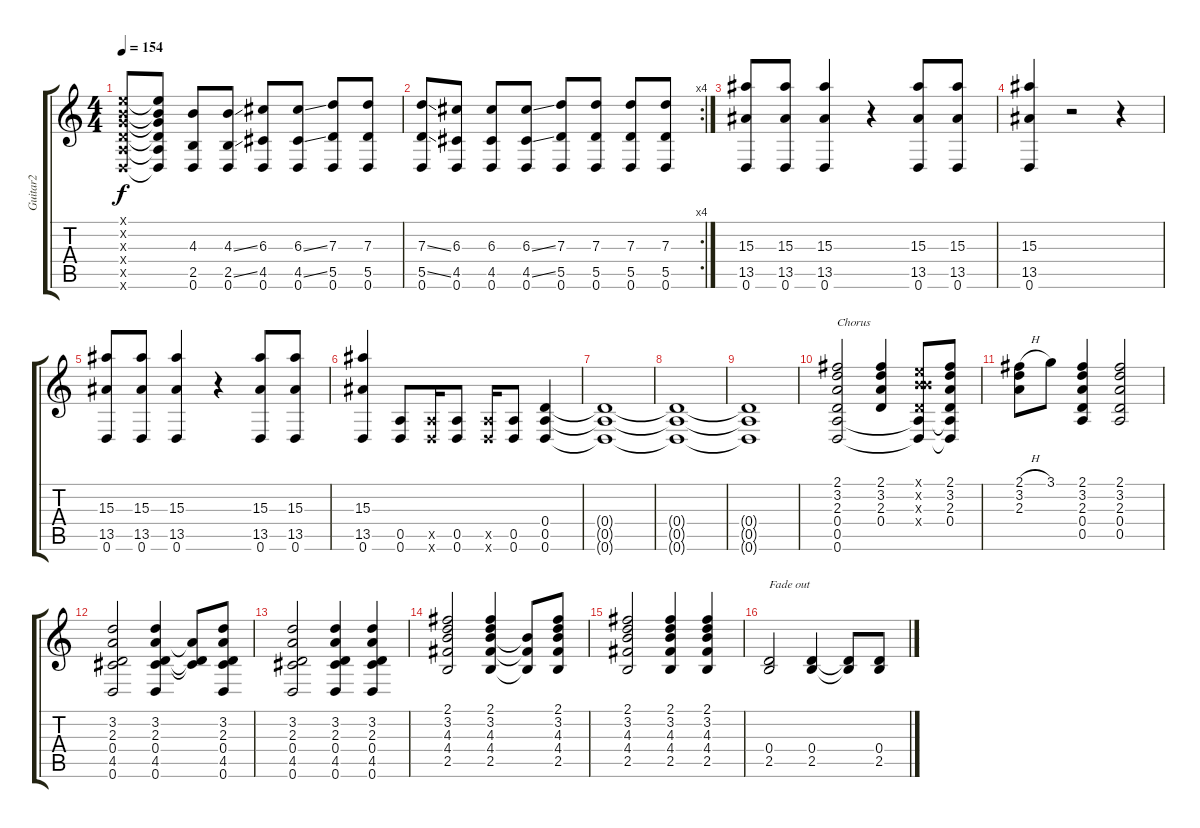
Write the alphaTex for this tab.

\track ("Guitar2" "Guitar2") {instrument distortionguitar}
\staff {score tabs}
\tuning (E4 B3 G3 D3 A2 D2) {hide}
\ts (4 4)
\tempo 154
\clef g2
\ks c
(0.1{x} 0.2{x} 0.3{x} 0.4{x} 0.5{x} 0.6{x}).8{dy f} (0.1{t} 0.2{t} 0.3{t} 0.4{t} 0.5{t} 0.6{t}).8 (4.3 2.5 0.6).8 (4.3{ss} 2.5{ss} 0.6).8 (6.3 4.5 0.6).8 (6.3{ss} 4.5{ss} 0.6).8 (7.3 5.5 0.6).8 (7.3 5.5 0.6).8 |
\rc 4
(7.3{ss} 5.5{ss} 0.6).8 (6.3 4.5 0.6).8 (6.3 4.5 0.6).8 (6.3{ss} 4.5{ss} 0.6).8 (7.3 5.5 0.6).8 (7.3 5.5 0.6).8 (7.3 5.5 0.6).8 (7.3 5.5 0.6).8 |
(15.3 13.5 0.6).8 (15.3 13.5 0.6).8 (15.3 13.5 0.6).4 r.4 (15.3 13.5 0.6).8 (15.3 13.5 0.6).8 |
(15.3 13.5 0.6).4 r.2 r.4 |
(15.3 13.5 0.6).8 (15.3 13.5 0.6).8 (15.3 13.5 0.6).4 r.4 (15.3 13.5 0.6).8 (15.3 13.5 0.6).8 |
(15.3 13.5 0.6).4 (0.5 0.6).8 (0.5{x} 0.6{x}).16 (0.5 0.6).8 (0.5{x} 0.6{x}).16 (0.5 0.6).8 (0.4 0.5 0.6).4 |
(0.4{t} 0.5{t} 0.6{t}).1 |
(0.4{t} 0.5{t} 0.6{t}).1 |
(0.4{t} 0.5{t} 0.6{t}).1 |
(2.1 3.2 2.3 0.4 0.5 0.6).2{txt "Chorus" instrument electricguitarclean} (2.1 3.2 2.3 0.4).4 (0.1{x} 0.2{x} 4.3{x} 0.4{x} 0.5{t} 0.6{t}).8 (2.1 3.2 2.3 0.4 0.5{t} 0.6{t}).8 |
(2.1{h} 3.2 2.3).8 3.1.8 (2.1 3.2 2.3 0.4 0.5).4 (2.1 3.2 2.3 0.4 0.5).2 |
(3.2 2.3 0.4 4.5 0.6).2 (3.2 2.3 0.4 4.5 0.6).4 (2.3{t} 0.4{t} 4.5{t}).8 (3.2 2.3 0.4 4.5 0.6).8 |
(3.2 2.3 0.4 4.5 0.6).2 (3.2 2.3 0.4 4.5 0.6).4 (3.2 2.3 0.4 4.5 0.6).4 |
(2.1 3.2 4.3 4.4 2.5).2 (2.1 3.2 4.3 4.4 2.5).4 (4.3{t} 4.4{t} 2.5{t}).8 (2.1 3.2 4.3 4.4 2.5).8 |
(2.1 3.2 4.3 4.4 2.5).2 (2.1 3.2 4.3 4.4 2.5).4 (2.1 3.2 4.3 4.4 2.5).4 |
(0.4 2.5).2{txt "Fade out"} (0.4 2.5).4 (0.4{t} 2.5{t}).8 (0.4 2.5).8
